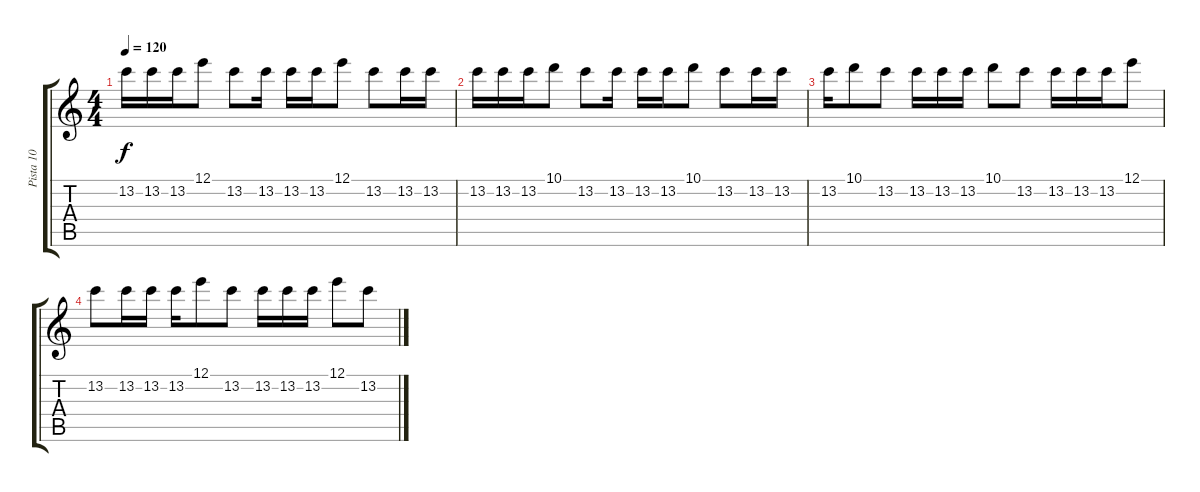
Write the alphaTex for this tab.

\track ("Pista 10" "Pista 10") {instrument electricguitarjazz}
\staff {score tabs}
\tuning (E4 B3 G3 D3 A2 E2) {hide}
\ts (4 4)
\tempo 120
\clef g2
\ks c
13.2.16{dy f} 13.2.16 13.2.16 12.1.8 13.2.8 13.2.16 13.2.16 13.2.16 12.1.8 13.2.8 13.2.16 13.2.16 |
13.2.16 13.2.16 13.2.16 10.1.8 13.2.8 13.2.16 13.2.16 13.2.16 10.1.8 13.2.8 13.2.16 13.2.16 |
13.2.16 10.1.8 13.2.8 13.2.16 13.2.16 13.2.16 10.1.8 13.2.8 13.2.16 13.2.16 13.2.16 12.1.8 |
13.2.8 13.2.16 13.2.16 13.2.16 12.1.8 13.2.8 13.2.16 13.2.16 13.2.16 12.1.8 13.2.8
